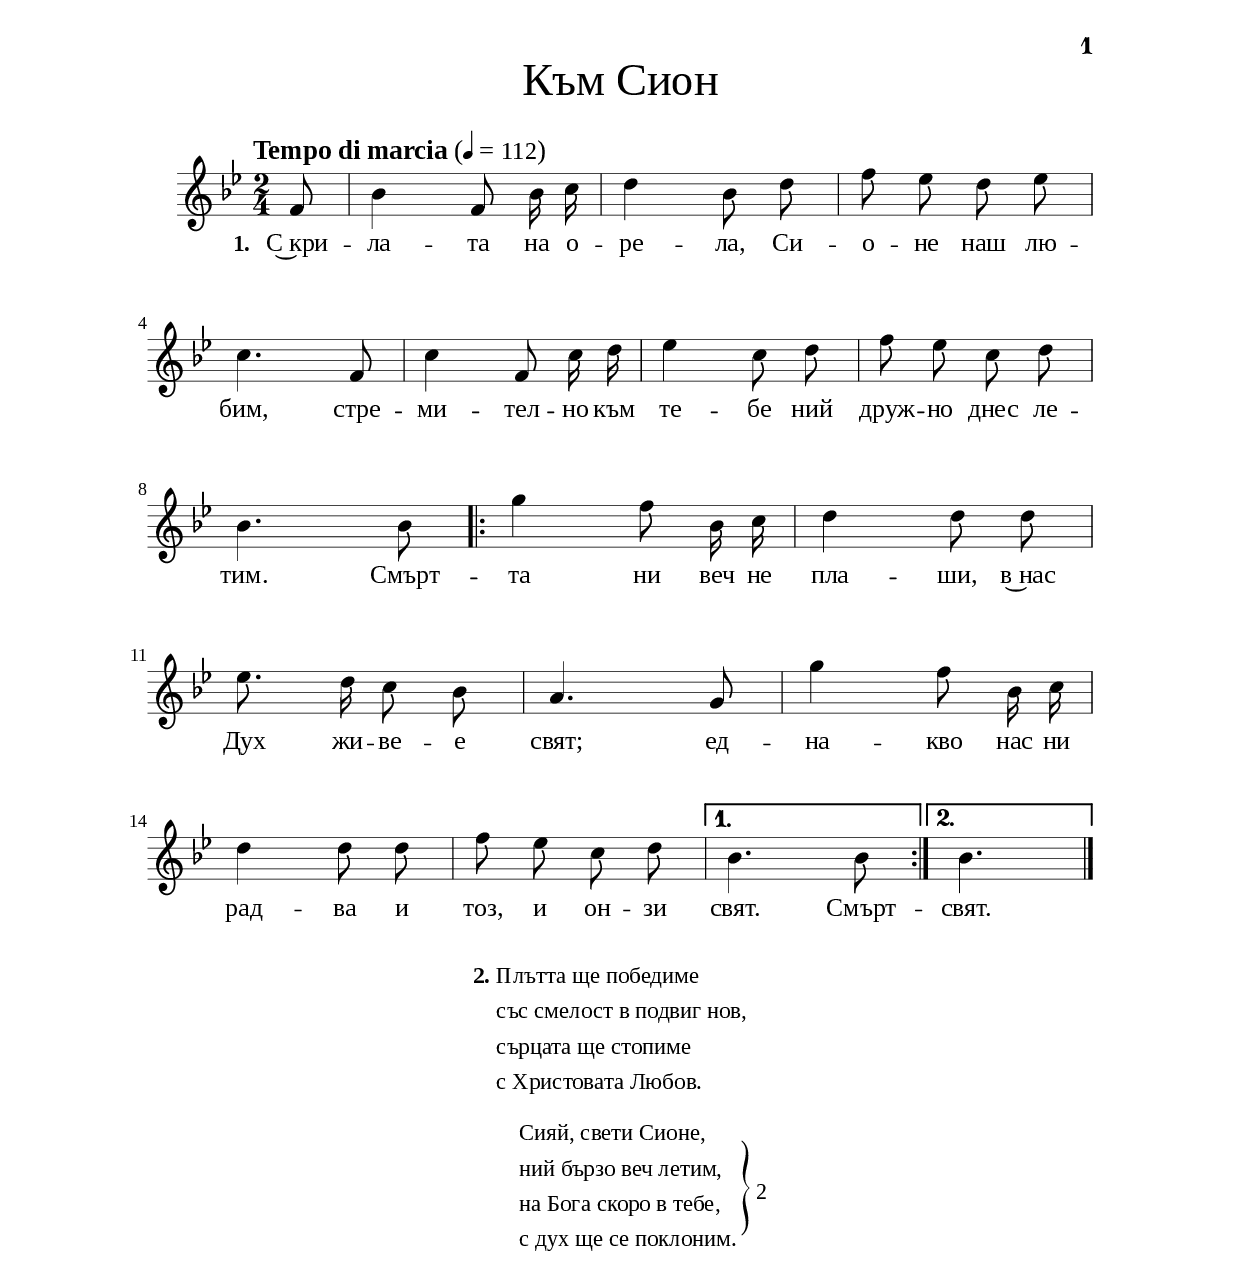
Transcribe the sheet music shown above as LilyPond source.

\version "2.24.4"

% include paper part and global functions
\include "include/globals.ily"
"rightBraces054" = \markup {
  \column {
    % repeat braces
    \translate #'(0 . -4.6)
    \right-brace #46
  }
  \column {
    % repeat numbers
    \translate #'(0 . -5.6 )
    2
  }
}


\bookpart {


  \label #'ref054
  \tocItem \markup "Към Сион"

  \include "include/bookpart-paper.ily"


  \score {
    \include "include/score-layout.ily"

    \new Voice \absolute  {
      \clef treble
      \key bes \major
      \time 2/4

      \tempoFunc "Tempo di marcia" 4 "112"
      \autoBeamOff

      \partial 8
      f'8 |  bes'4 f'8 bes'16 c'' | d''4 bes'8 d'' | f''8 es'' d'' es'' \break |

      c''4. f'8 | c''4 f'8 c''16 d'' | es''4 c''8 d'' | f''8 es'' c'' d'' \break |

      bes'4. bes'8 \repeat volta 2 {
        | g''4 f''8 bes'16 c'' d''4 d''8 d'' \break |

        es''8. d''16 c''8 bes' | a'4. g'8 | g''4 f''8 bes'16 c'' \break |

        d''4 d''8 d'' | f''8 es'' c'' d'' |
      } \alternative {
        { bes'4. bes'8 | }
        {bes'4.   \break }
      } \bar "|."
    }

    \addlyrics {
      \set stanza = "1. " С~кри -- ла -- та на о -- ре -- ла, Си -- о -- не наш лю --
      бим, стре -- ми -- тел -- но към те -- бе ний друж -- но днес ле --
      тим. Смърт -- та ни веч не пла -- ши, в~нас
      Дух жи -- ве -- е свят; ед -- на -- кво нас ни
      рад -- ва и тоз, и он -- зи свят. Смърт -- свят.
    }

    \header {
      title = \titleFunc #'ref_desc_2 "Към Сион" "Kăm Sion"
    }

    \midi{}

  } % score


  \markup \abs-fontsize #11 \override #`(baseline-skip . ,bgCoupletBaselineSkip){

    \fill-line {
      \column {
        \line {
          \bold "2."
          \column {
            "Плътта ще победиме"
            "със смелост в подвиг нов,"
            "сърцата ще стопиме"
            "с Христовата Любов."
          }
        }
        \vspace #1
        \line {
          \bold "  "
          \column {
            "     Сияй, свети Сионе,"
            "     ний бързо веч летим,"
            "     на Бога скоро в тебе,"
            "     с дух ще се поклоним."
          }\"rightBraces054"
        }
      }
    }
  }

} % bookpart
